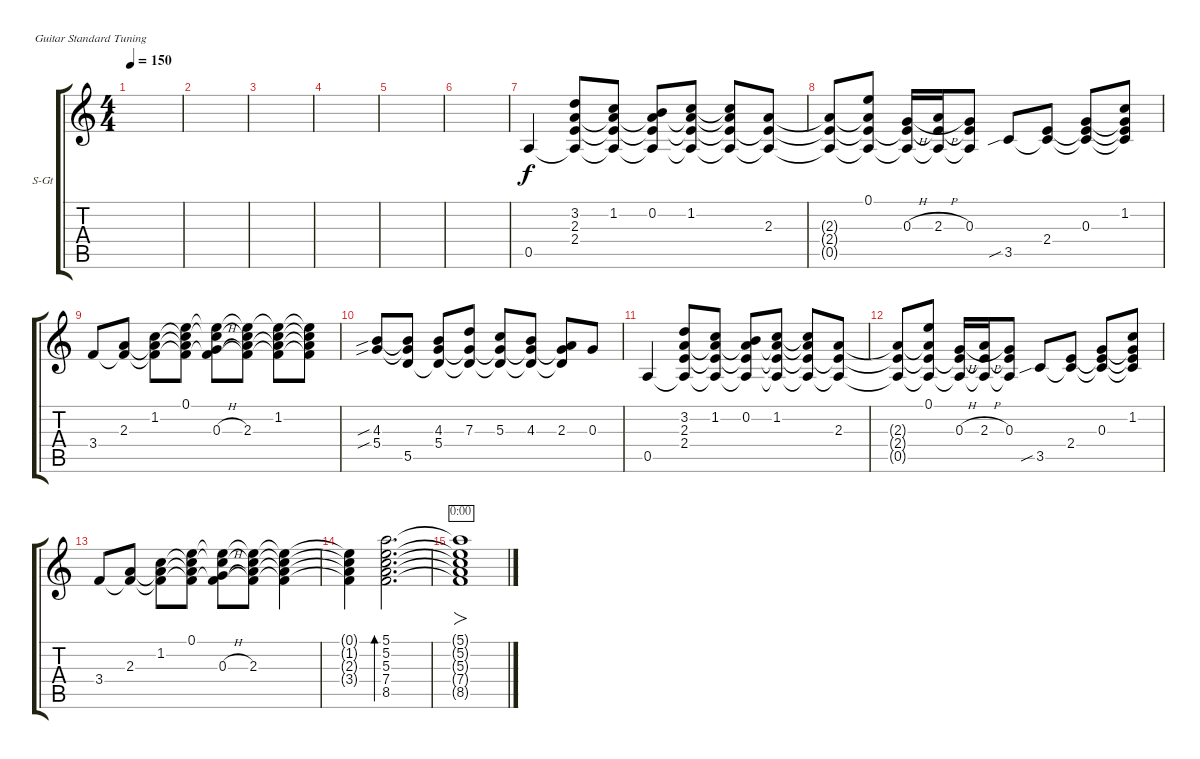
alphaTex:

\bracketExtendMode groupsimilarinstruments
\firstSystemTrackNameOrientation horizontal
\otherSystemsTrackNameOrientation horizontal
\track ("Guitar" "S-Gt") {instrument acousticguitarsteel}
\staff {score tabs}
\tuning (E4 B3 G3 D3 A2 E2)
\ts (4 4)
\tempo 150
\clef g2
\ks c
|
|
|
|
|
|
0.5.4 (3.2 2.3 2.4 0.5{t}).8 (1.2 2.3{t} 2.4{t} 0.5{t}).8 (0.2 2.3{t} 2.4{t} 0.5{t}).8 (1.2 2.3{t} 2.4{t} 0.5{t}).8 (2.3{t} 2.4{t} 0.5{t} 1.2{t}).8 (2.3 2.4{t} 0.5{t}).8 |
(2.3{t} 2.4{t} 0.5{t}).8 (0.1 2.3{t} 2.4{t} 0.5{t}).8 (0.3{h} 2.4{t} 0.5{t}).16 (2.3{h} 2.4{t} 0.5{t}).16 (0.3 2.4{t} 0.5{t}).8 3.5{sib}.8 (2.4 3.5{t}).8 (0.3 2.4{t} 3.5{t}).8 (1.2 0.3{t} 2.4{t} 3.5{t}).8 |
3.4.8 (2.3 3.4{t}).8 (1.2 2.3{t} 3.4{t}).8 (0.1 1.2{t} 2.3{t} 3.4{t}).8 (0.3{h} 3.4{t} 0.1{t} 1.2{t}).8 (2.3 0.1{t} 1.2{t} 3.4{t}).8 (1.2 0.1{t} 2.3{t} 3.4{t}).8 (0.1{t} 1.2{t} 2.3{t} 3.4{t}).8 |
(4.3{sib} 5.4{sib}).8 (4.3{t} 5.4{t} 5.5).8 (4.3 5.4 5.5{t}).8 (5.4{t} 7.3 5.5{t}).8 (5.3 5.4{t} 5.5{t}).8 (4.3 5.4{t} 5.5{t}).8 (2.3 5.4{t} 5.5{t}).8 0.3.8 |
0.5.4 (3.2 2.3 2.4 0.5{t}).8 (1.2 2.3{t} 2.4{t} 0.5{t}).8 (0.2 2.3{t} 2.4{t} 0.5{t}).8 (1.2 2.3{t} 2.4{t} 0.5{t}).8 (2.3{t} 2.4{t} 0.5{t} 1.2{t}).8 (2.3 2.4{t} 0.5{t}).8 |
(2.3{t} 2.4{t} 0.5{t}).8 (0.1 2.3{t} 2.4{t} 0.5{t}).8 (0.3{h} 2.4{t} 0.5{t}).16 (2.3{h} 2.4{t} 0.5{t}).16 (0.3 2.4{t} 0.5{t}).8 3.5{sib}.8 (2.4 3.5{t}).8 (0.3 2.4{t} 3.5{t}).8 (1.2 0.3{t} 2.4{t} 3.5{t}).8 |
3.4.8 (2.3 3.4{t}).8 (1.2 2.3{t} 3.4{t}).8 (0.1 1.2{t} 2.3{t} 3.4{t}).8 (0.3{h} 3.4{t} 0.1{t} 1.2{t}).8 (2.3 0.1{t} 1.2{t} 3.4{t}).8 (2.3{t} 0.1{t} 1.2{t} 3.4{t}).4 |
(2.3{t} 0.1{t} 1.2{t} 3.4{t}).4 (5.3 5.1 5.2 7.4 8.5).2{d bd 687} |
(5.3{t} 5.1{t} 5.2{t} 8.5{t} 7.4{t}).1{fo timer}
